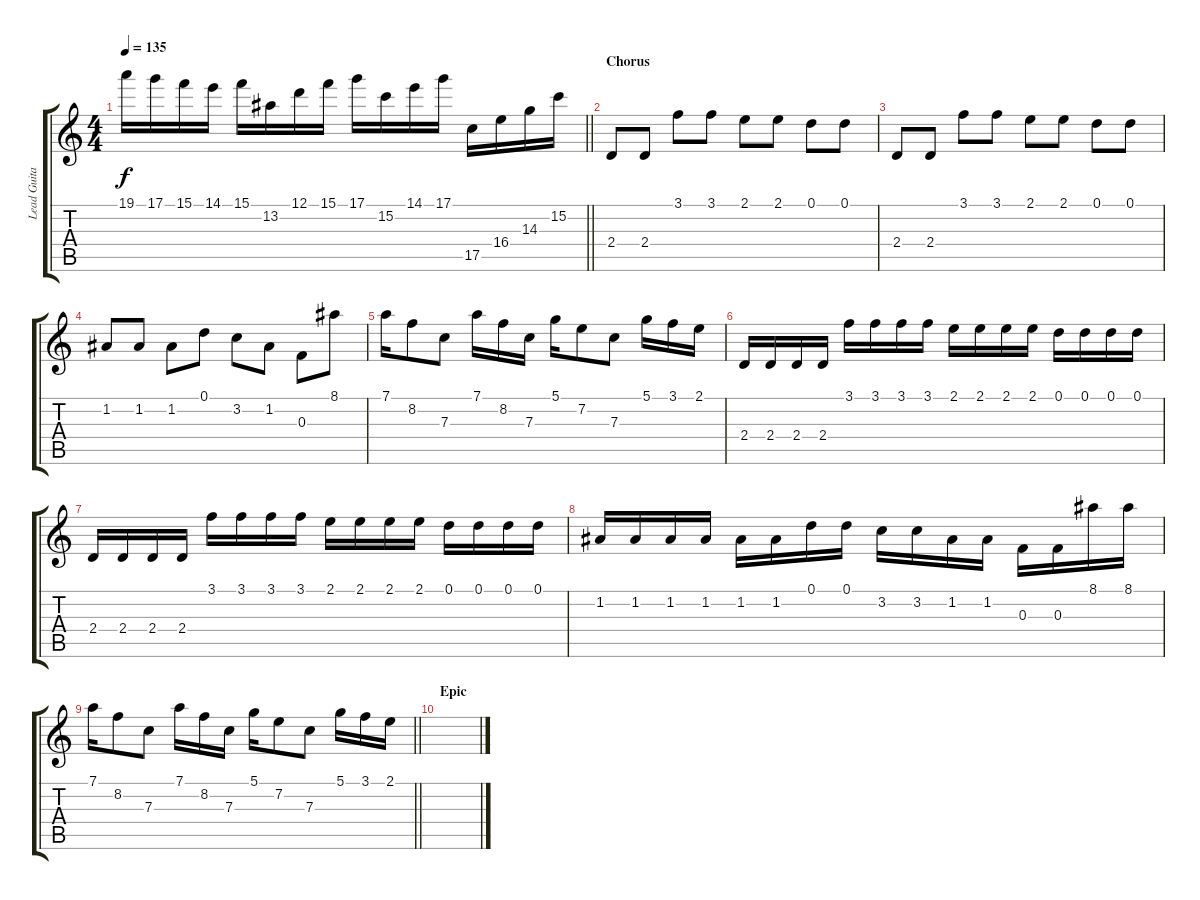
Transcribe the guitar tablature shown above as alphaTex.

\track ("Lead Guitar (DER Armin)" "Lead Guita") {instrument distortionguitar}
\staff {score tabs}
\tuning (D4 A3 F3 C3 G2 C2) {hide}
\ts (4 4)
\tempo 135
\clef g2
\barLineRight lightlight
\ks aminor
19.1.16{dy f} 17.1.16 15.1.16 14.1.16 15.1.16 13.2.16 12.1.16 15.1.16 17.1.16 15.2.16 14.1.16 17.1.16 17.5.16 16.4.16 14.3.16 15.2.16 |
\section ("" "Chorus")
2.4.8 2.4.8 3.1.8 3.1.8 2.1.8 2.1.8 0.1.8 0.1.8 |
2.4.8 2.4.8 3.1.8 3.1.8 2.1.8 2.1.8 0.1.8 0.1.8 |
1.2.8 1.2.8 1.2.8 0.1.8 3.2.8 1.2.8 0.3.8 8.1.8 |
7.1.16 8.2.8 7.3.8 7.1.16 8.2.16 7.3.16 5.1.16 7.2.8 7.3.8 5.1.16 3.1.16 2.1.16 |
2.4.16 2.4.16 2.4.16 2.4.16 3.1.16 3.1.16 3.1.16 3.1.16 2.1.16 2.1.16 2.1.16 2.1.16 0.1.16 0.1.16 0.1.16 0.1.16 |
2.4.16 2.4.16 2.4.16 2.4.16 3.1.16 3.1.16 3.1.16 3.1.16 2.1.16 2.1.16 2.1.16 2.1.16 0.1.16 0.1.16 0.1.16 0.1.16 |
1.2.16 1.2.16 1.2.16 1.2.16 1.2.16 1.2.16 0.1.16 0.1.16 3.2.16 3.2.16 1.2.16 1.2.16 0.3.16 0.3.16 8.1.16 8.1.16 |
\barLineRight lightlight
7.1.16 8.2.8 7.3.8 7.1.16 8.2.16 7.3.16 5.1.16 7.2.8 7.3.8 5.1.16 3.1.16 2.1.16 |
\section ("" "Epic")
